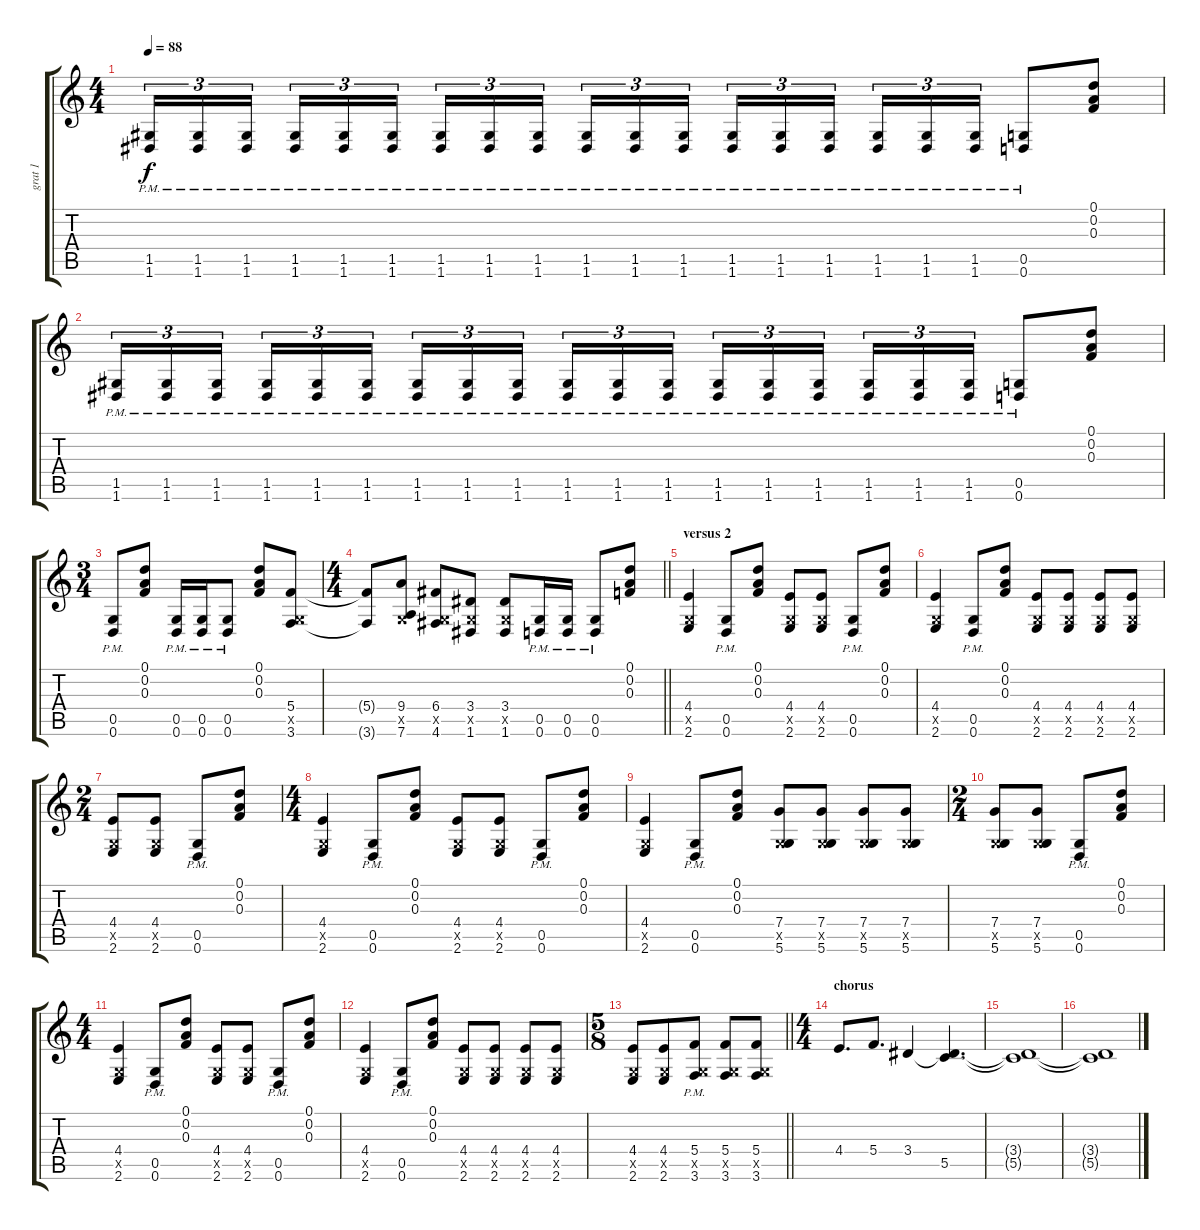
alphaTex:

\track ("grat 1" "grat 1") {instrument distortionguitar}
\staff {score tabs}
\tuning (D4 A3 F3 C3 G2 D2) {hide}
\ts (4 4)
\tempo 88
\clef g2
\ks c
(1.5{pm} 1.6{pm}).16{tu (3 2) dy f} (1.5{pm} 1.6{pm}).16{tu (3 2)} (1.5{pm} 1.6{pm}).16{tu (3 2) beam splitsecondary} (1.5{pm} 1.6{pm}).16{tu (3 2)} (1.5{pm} 1.6{pm}).16{tu (3 2)} (1.5{pm} 1.6{pm}).16{tu (3 2)} (1.5{pm} 1.6{pm}).16{tu (3 2)} (1.5{pm} 1.6{pm}).16{tu (3 2)} (1.5{pm} 1.6{pm}).16{tu (3 2) beam splitsecondary} (1.5{pm} 1.6{pm}).16{tu (3 2)} (1.5{pm} 1.6{pm}).16{tu (3 2)} (1.5{pm} 1.6{pm}).16{tu (3 2)} (1.5{pm} 1.6{pm}).16{tu (3 2)} (1.5{pm} 1.6{pm}).16{tu (3 2)} (1.5{pm} 1.6{pm}).16{tu (3 2) beam splitsecondary} (1.5{pm} 1.6{pm}).16{tu (3 2)} (1.5{pm} 1.6{pm}).16{tu (3 2)} (1.5{pm} 1.6{pm}).16{tu (3 2)} (0.5{pm} 0.6{pm}).8 (0.1 0.2 0.3).8 |
(1.5{pm} 1.6{pm}).16{tu (3 2)} (1.5{pm} 1.6{pm}).16{tu (3 2)} (1.5{pm} 1.6{pm}).16{tu (3 2) beam splitsecondary} (1.5{pm} 1.6{pm}).16{tu (3 2)} (1.5{pm} 1.6{pm}).16{tu (3 2)} (1.5{pm} 1.6{pm}).16{tu (3 2)} (1.5{pm} 1.6{pm}).16{tu (3 2)} (1.5{pm} 1.6{pm}).16{tu (3 2)} (1.5{pm} 1.6{pm}).16{tu (3 2) beam splitsecondary} (1.5{pm} 1.6{pm}).16{tu (3 2)} (1.5{pm} 1.6{pm}).16{tu (3 2)} (1.5{pm} 1.6{pm}).16{tu (3 2)} (1.5{pm} 1.6{pm}).16{tu (3 2)} (1.5{pm} 1.6{pm}).16{tu (3 2)} (1.5{pm} 1.6{pm}).16{tu (3 2) beam splitsecondary} (1.5{pm} 1.6{pm}).16{tu (3 2)} (1.5{pm} 1.6{pm}).16{tu (3 2)} (1.5{pm} 1.6{pm}).16{tu (3 2)} (0.5{pm} 0.6{pm}).8 (0.1 0.2 0.3).8 |
\ts (3 4)
(0.5{pm} 0.6{pm}).8 (0.1 0.2 0.3).8 (0.5{pm} 0.6{pm}).16 (0.5{pm} 0.6{pm}).16 (0.5{pm} 0.6{pm}).8 (0.1 0.2 0.3).8 (5.4 0.5{x} 3.6).8 |
\ts (4 4)
\barLineRight lightlight
(5.4{t} 3.6{t}).8 (9.4 0.5{x} 7.6).8 (6.4 0.5{x} 4.6).8 (3.4 0.5{x} 1.6).8 (3.4 0.5{x} 1.6).8 (0.5{pm} 0.6{pm}).16 (0.5{pm} 0.6{pm}).16 (0.5{pm} 0.6{pm}).8 (0.1 0.2 0.3).8 |
\section ("" "versus 2")
(4.4 0.5{x} 2.6).4 (0.5{pm} 0.6{pm}).8 (0.1 0.2 0.3).8 (4.4 0.5{x} 2.6).8 (4.4 0.5{x} 2.6).8 (0.5{pm} 0.6{pm}).8 (0.1 0.2 0.3).8 |
(4.4 0.5{x} 2.6).4 (0.5{pm} 0.6{pm}).8 (0.1 0.2 0.3).8 (4.4 0.5{x} 2.6).8 (4.4 0.5{x} 2.6).8 (4.4 0.5{x} 2.6).8 (4.4 0.5{x} 2.6).8 |
\ts (2 4)
(4.4 0.5{x} 2.6).8 (4.4 0.5{x} 2.6).8 (0.5{pm} 0.6{pm}).8 (0.1 0.2 0.3).8 |
\ts (4 4)
(4.4 0.5{x} 2.6).4 (0.5{pm} 0.6{pm}).8 (0.1 0.2 0.3).8 (4.4 0.5{x} 2.6).8 (4.4 0.5{x} 2.6).8 (0.5{pm} 0.6{pm}).8 (0.1 0.2 0.3).8 |
(4.4 0.5{x} 2.6).4 (0.5{pm} 0.6{pm}).8 (0.1 0.2 0.3).8 (7.4 0.5{x} 5.6).8 (7.4 0.5{x} 5.6).8 (7.4 0.5{x} 5.6).8 (7.4 0.5{x} 5.6).8 |
\ts (2 4)
(7.4 0.5{x} 5.6).8 (7.4 0.5{x} 5.6).8 (0.5{pm} 0.6{pm}).8 (0.1 0.2 0.3).8 |
\ts (4 4)
(4.4 0.5{x} 2.6).4 (0.5{pm} 0.6{pm}).8 (0.1 0.2 0.3).8 (4.4 0.5{x} 2.6).8 (4.4 0.5{x} 2.6).8 (0.5{pm} 0.6{pm}).8 (0.1 0.2 0.3).8 |
(4.4 0.5{x} 2.6).4 (0.5{pm} 0.6{pm}).8 (0.1 0.2 0.3).8 (4.4 0.5{x} 2.6).8 (4.4 0.5{x} 2.6).8 (4.4 0.5{x} 2.6).8 (4.4 0.5{x} 2.6).8 |
\ts (5 8)
\barLineRight lightlight
(4.4 0.5{x} 2.6).8 (4.4 0.5{x} 2.6).8 (5.4 0.5{pm x} 3.6{pm}).8 (5.4 0.5{x} 3.6).8 (5.4 0.5{x} 3.6).8 |
\ts (4 4)
\section ("" "chorus")
4.4.8{d} 5.4.8{d} 3.4.4 (3.4{t} 5.5).4{d} |
(3.4{t} 5.5{t}).1 |
(3.4{t} 5.5{t}).1
